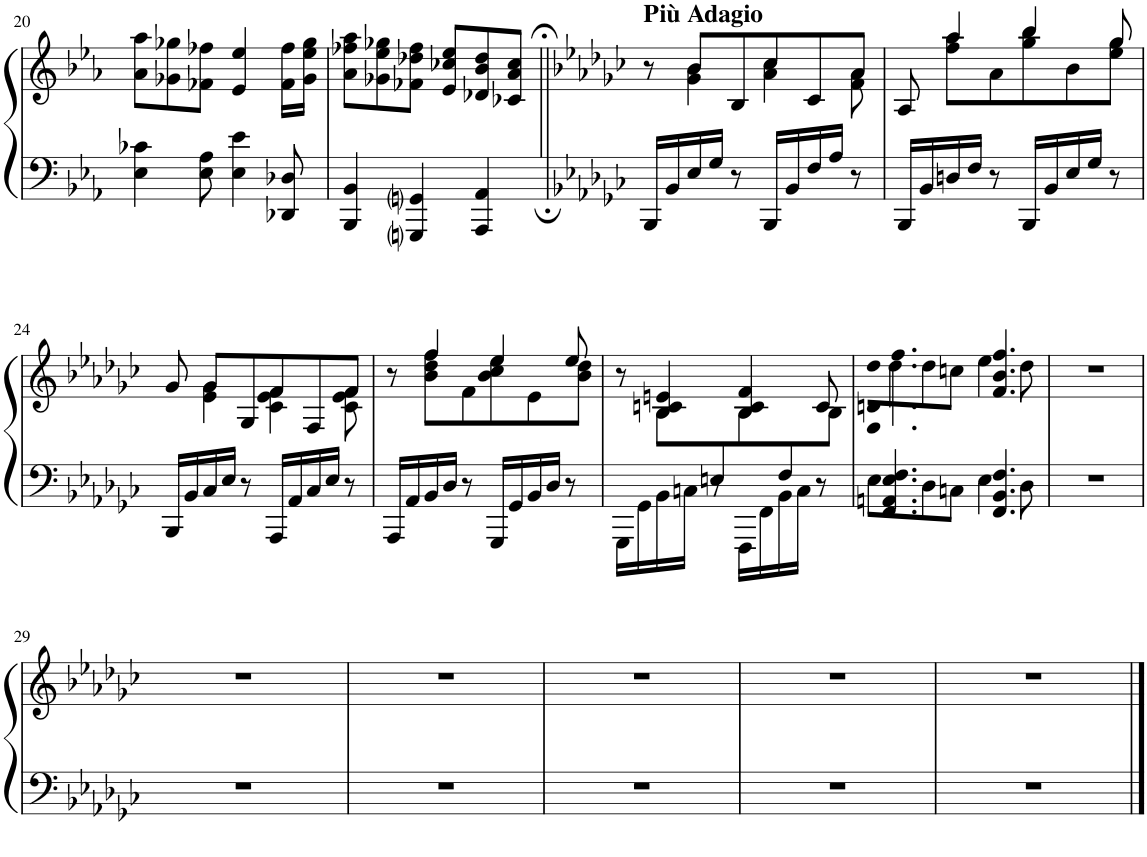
**kern	**kern
*part1	*part1
*staff2	*staff1
*I"Piano	*
*I'Pno.	*
!!LO:PB:g=z
*clefF4	*clefG2
*k[b-e-a-]	*k[b-e-a-]
*M6/8	*M6/8
=20	=20
4E-\ 4c-X\	8a-\ 8aa-\L
.	8g-X\ 8gg-X\
8E-\ 8A-\	8f-X\ 8ff-X\J
4E-\ 4e-\	4e-/ 4ee-/
8DD-X/ 8D-X/	16f-\ 16ff-\LL
.	16g-\ 16ee-\ 16gg-\JJ
=21	=21
4BBB-/ 4BB-/	8a-\ 8ff-X\ 8aa-\L
.	8g-X\ 8ee-\ 8gg-X\
4GGGni/ 4GGni/	8f-X\ 8dd-X\ 8ff-\J
.	8e-/ 8cc-X/ 8ee-/L
4AAA-/ 4AA-/	8d-X/ 8b-/ 8dd-/
.	8c-X/ 8a-/ 8cc-/J
=22||	=22||
*k[b-e-a-d-g-c-]	*k[b-e-a-d-g-c-]
*	*^
!	!LO:TX:a:B:t=Più Adagio	!
16BBB-/LL	8r	8ryy
16BB-/	.	.
16E-/	8b-/L	4g-\ 4b-\
16G-/JJ	.	.
8r	8B-/	.
16BBB-/LL	8cc-/	4a-\ 4cc-\
16BB-/	.	.
16F/	8c-/	.
16A-/JJ	.	.
8r	8a-/J	8f\ 8a-\
=23	=23	=23
16BBB-/LL	8A-/	8ryy
16BB-/	.	.
16Dn/	8ff\ 8aa-\L	4aa-/
16F/JJ	.	.
8r	8a-\	.
16BBB-/LL	8gg-\ 8bb-\	4bb-/
16BB-/	.	.
16E-/	8b-\	.
16G-/JJ	.	.
8r	8ee-\ 8gg-\J	8gg-/
!!LO:LB:g=z	!!
=24	=24	=24
16BBB-/LL	8g-/	8ryy
16BB-/	.	.
16C-/	8g-/L	4e-\ 4g-\
16E-/JJ	.	.
8r	8G-/	.
16AAA-/LL	8f/	4c-\ 4e-\ 4f\
16AA-/	.	.
16C-/	8F/	.
16E-/JJ	.	.
8r	8f/J	8c-\ 8e-\ 8f\
=25	=25	=25
16AAA-/LL	8r	8ryy
16AA-/	.	.
16BB-/	8b-\ 8dd-\ 8ff\L	4ff/
16D-/JJ	.	.
8r	8f\	.
16GGG-/LL	8b-\ 8cc-\ 8ee-\	4ee-/
16GG-/	.	.
16BB-/	8e-\	.
16D-/JJ	.	.
8r	8b-\ 8dd-\J	8ee-/
=26	=26	=26
*^	*	*
4ryy	16GGG-\LL	8r	8ryy
.	16GG-\	.	.
.	16BB-\	8B-\L	4B-/ 4cn/ 4en/
.	16Cn\JJ	.	.
8En/	8r	8ryy	.
8ryy	16FFF\LL	8B-\	4B-/ 4c/ 4f/
.	16FF\	.	.
8F/	16BB-\	8ryy	.
.	16C\JJ	.	.
8ryy	8r	8B-\J	8c/
=27	=27	=27	=27
4.FF/ 4.AAn/ 4.E-/ 4.F/	8E-\L	4.f/ 4.an/ 4.ee-/ 4.ff/	8ee-\L
.	8D-\	.	8dd-\
.	8Cn\J	.	8ccn\J
4.FF/ 4.BB-/ 4.F/	4E-\	4.f/ 4.b-/ 4.ff/	4ee-\
.	8D-\	.	8dd-\
*v	*v	*	*
*	*v	*v
=28	=28
2.r	2.r
!!LO:LB:g=z
=29	=29
2.r	2.r
=30	=30
2.r	2.r
=31	=31
2.r	2.r
=32	=32
2.r	2.r
=33	=33
2.r	2.r
==	==
*-	*-
